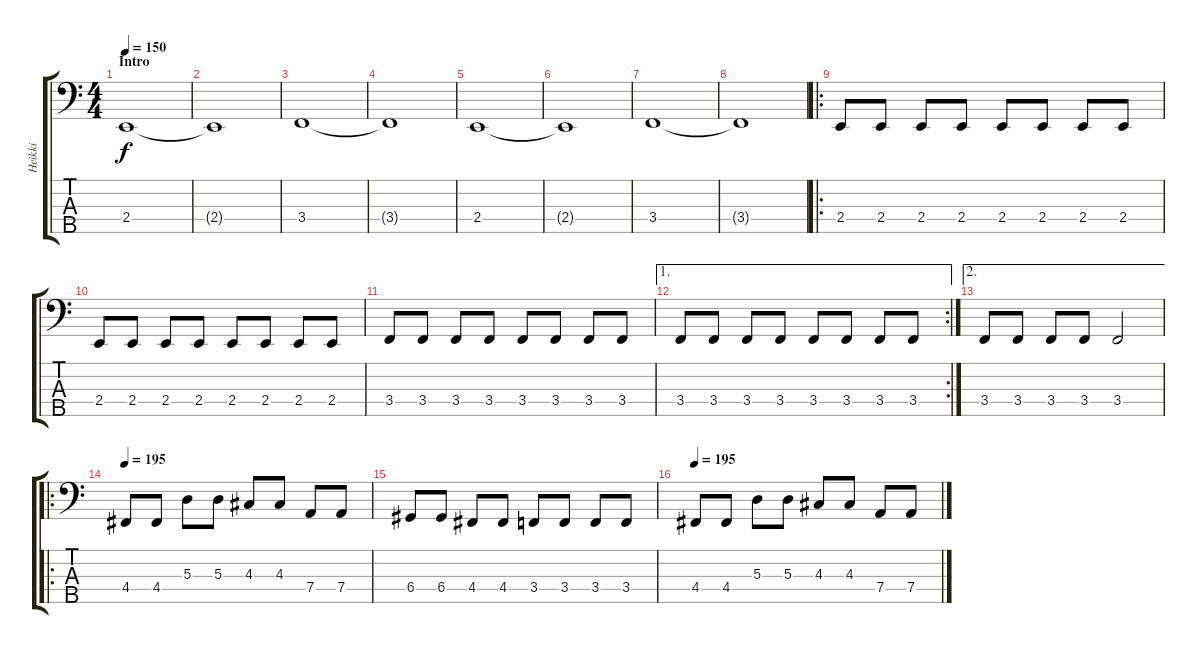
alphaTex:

\track ("Heikki" "Heikki") {instrument electricbassfinger}
\staff {score tabs}
\tuning (G2 D2 A1 D1 A0) {hide}
\ts (4 4)
\section ("" "Intro")
\tempo 150
\clef f4
\ks c
2.4.1{dy f instrument electricbassfinger} |
2.4{t}.1 |
3.4.1 |
3.4{t}.1 |
2.4.1 |
2.4{t}.1 |
3.4.1 |
3.4{t}.1 |
\ro
2.4.8 2.4.8 2.4.8 2.4.8 2.4.8 2.4.8 2.4.8 2.4.8 |
2.4.8 2.4.8 2.4.8 2.4.8 2.4.8 2.4.8 2.4.8 2.4.8 |
3.4.8 3.4.8 3.4.8 3.4.8 3.4.8 3.4.8 3.4.8 3.4.8 |
\ae 1
\rc 2
3.4.8 3.4.8 3.4.8 3.4.8 3.4.8 3.4.8 3.4.8 3.4.8 |
\ae 2
3.4.8 3.4.8 3.4.8 3.4.8 3.4.2 |
\ro
\tempo 195
4.4.8 4.4.8 5.3.8 5.3.8 4.3.8 4.3.8 7.4.8 7.4.8 |
6.4.8 6.4.8 4.4.8 4.4.8 3.4.8 3.4.8 3.4.8 3.4.8 |
\tempo 195
4.4.8 4.4.8 5.3.8 5.3.8 4.3.8 4.3.8 7.4.8 7.4.8
